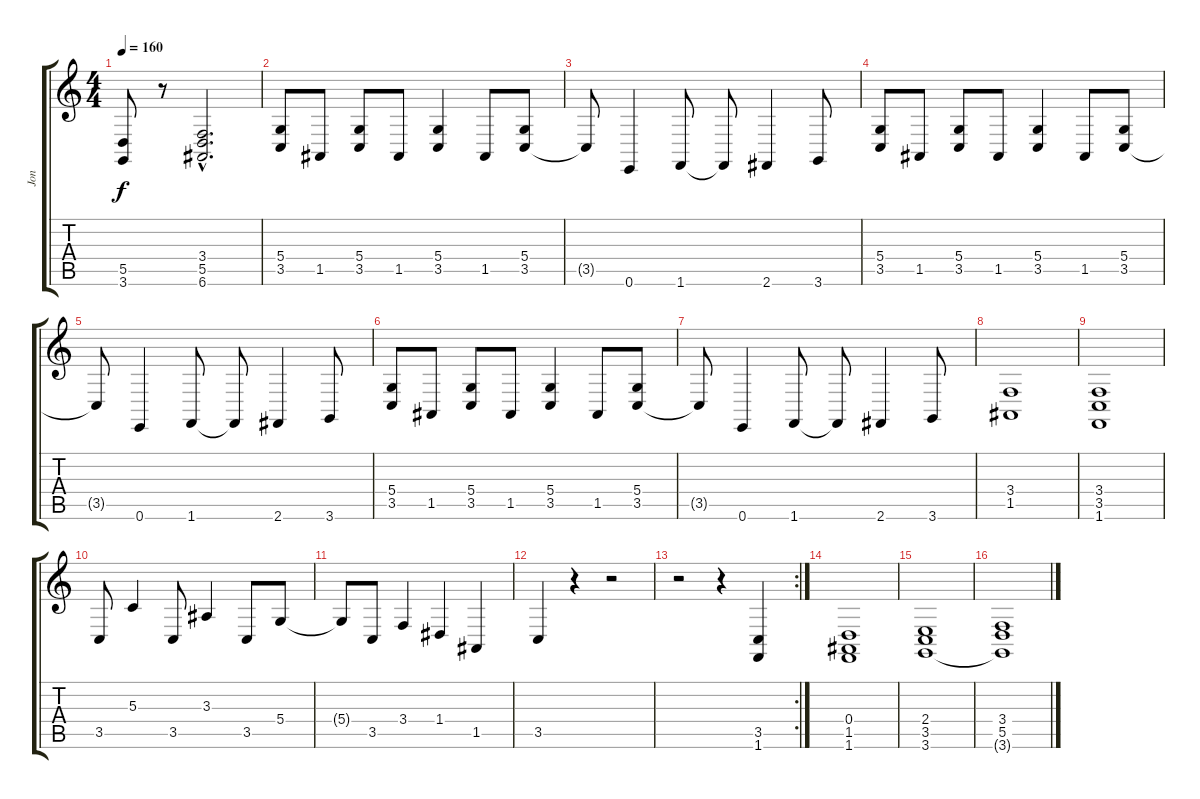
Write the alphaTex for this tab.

\track ("Jon" "Jon") {instrument drawbarorgan}
\staff {score tabs}
\tuning (E4 B3 G3 D3 A2 E2) {hide}
\ts (4 4)
\tempo 160
\clef g2
\ks c
(5.5 3.6).8{dy f} r.8 (3.4{hac} 5.5{hac} 6.6{hac}).2{d} |
(5.4 3.5).8 1.5.8 (5.4 3.5).8 1.5.8 (5.4 3.5).4 1.5.8 (5.4 3.5).8 |
3.5{t}.8 0.6.4 1.6.8 1.6{t}.8 2.6.4 3.6.8 |
(5.4 3.5).8 1.5.8 (5.4 3.5).8 1.5.8 (5.4 3.5).4 1.5.8 (5.4 3.5).8 |
3.5{t}.8 0.6.4 1.6.8 1.6{t}.8 2.6.4 3.6.8 |
(5.4 3.5).8 1.5.8 (5.4 3.5).8 1.5.8 (5.4 3.5).4 1.5.8 (5.4 3.5).8 |
3.5{t}.8 0.6.4 1.6.8 1.6{t}.8 2.6.4 3.6.8 |
(3.4 1.5).1 |
(3.4 3.5 1.6).1 |
3.5.8 5.3.4 3.5.8 3.3.4 3.5.8 5.4.8 |
5.4{t}.8 3.5.8 3.4.4 1.4.4 1.5.4 |
3.5.4 r.4 r.2 |
\rc 2
r.2 r.4 (3.5 1.6).4 |
(0.4 1.5 1.6).1 |
(2.4 3.5 3.6).1 |
(3.4 5.5 3.6{t}).1
